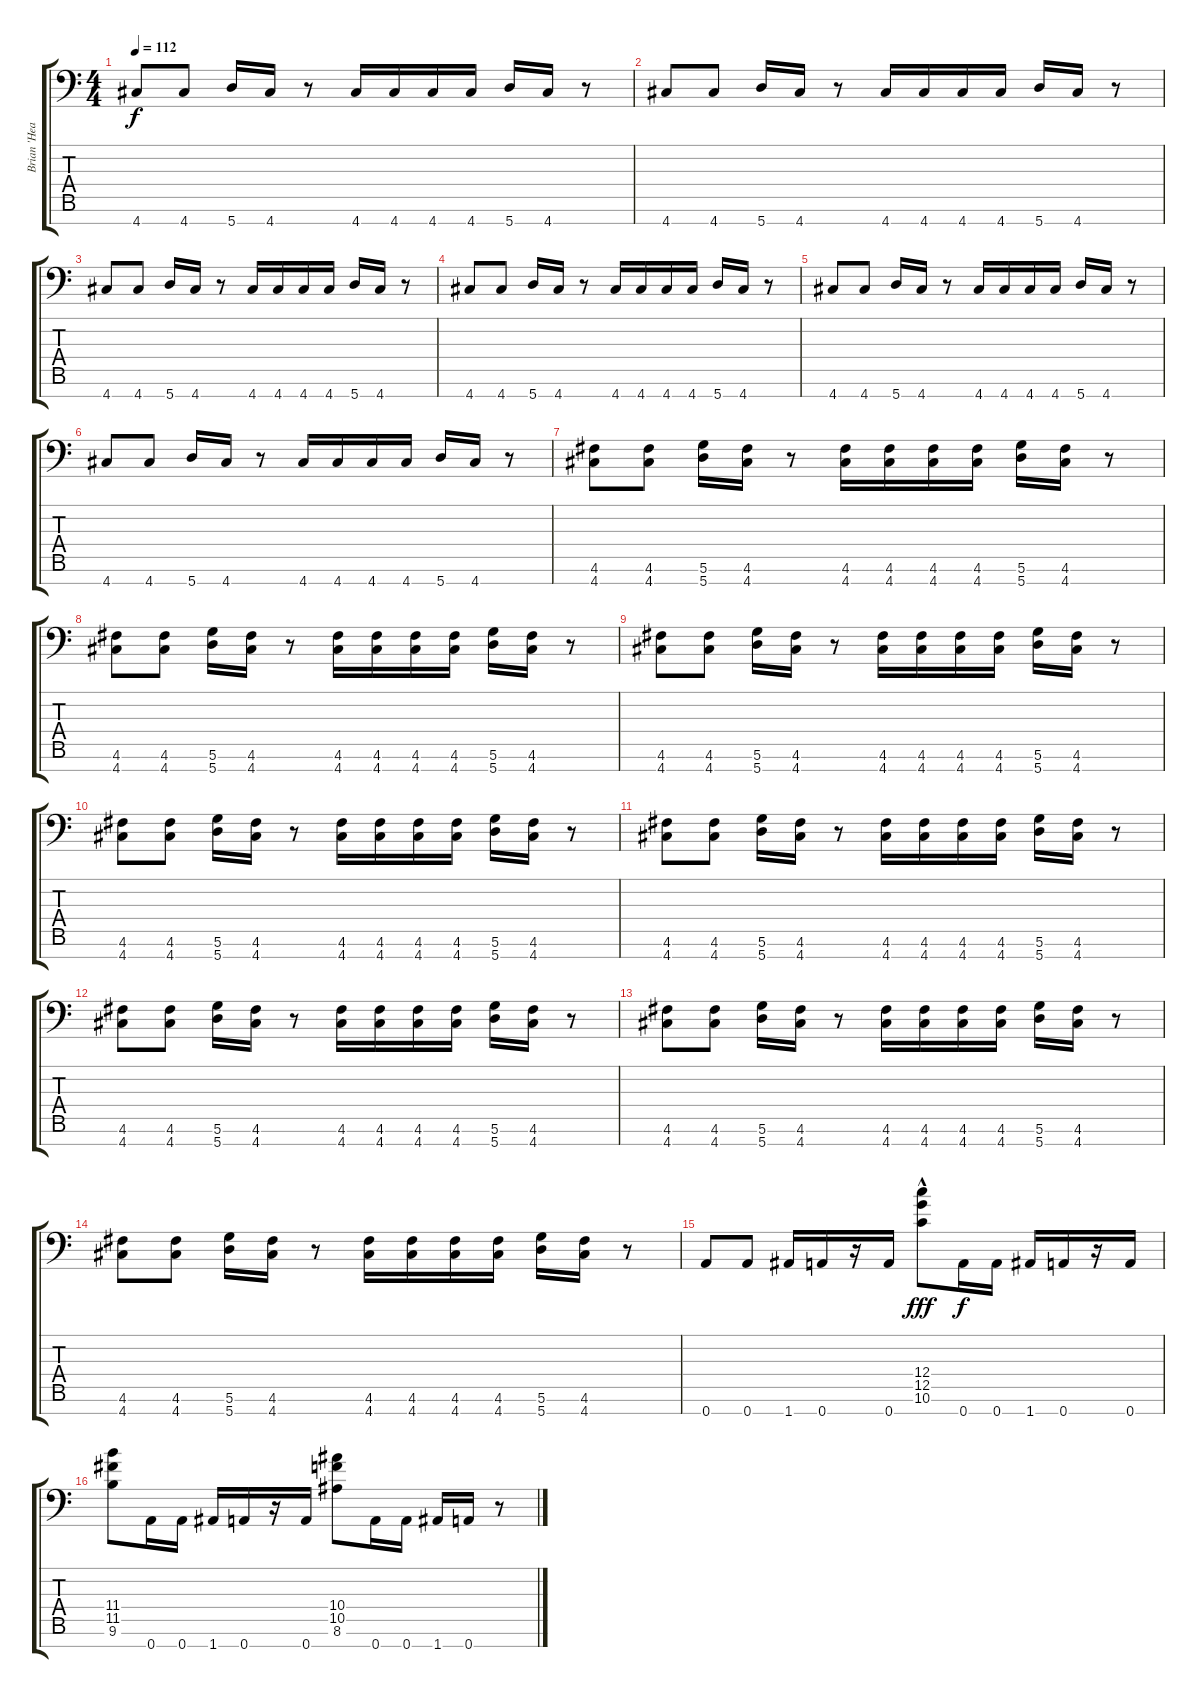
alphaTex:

\track ("Brian 'Head'  Welsh" "Brian 'Hea") {instrument distortionguitar}
\staff {score tabs}
\tuning (D4 A3 F3 C3 G2 D2 A1) {hide}
\ts (4 4)
\tempo 112
\clef f4
\ks c
4.7.8{dy f volume 16 balance 8 instrument electricguitarjazz} 4.7.8 5.7.16 4.7.16 r.8 4.7.16 4.7.16 4.7.16 4.7.16 5.7.16 4.7.16 r.8 |
4.7.8{volume 16 balance 8 instrument electricguitarjazz} 4.7.8 5.7.16 4.7.16 r.8 4.7.16 4.7.16 4.7.16 4.7.16 5.7.16 4.7.16 r.8 |
4.7.8{volume 16 balance 8 instrument electricguitarjazz} 4.7.8 5.7.16 4.7.16 r.8 4.7.16 4.7.16 4.7.16 4.7.16 5.7.16 4.7.16 r.8 |
4.7.8{volume 16 balance 8 instrument electricguitarjazz} 4.7.8 5.7.16 4.7.16 r.8 4.7.16 4.7.16 4.7.16 4.7.16 5.7.16 4.7.16 r.8 |
4.7.8{volume 16 balance 8 instrument electricguitarjazz} 4.7.8 5.7.16 4.7.16 r.8 4.7.16 4.7.16 4.7.16 4.7.16 5.7.16 4.7.16 r.8 |
4.7.8{volume 16 balance 8 instrument electricguitarjazz} 4.7.8 5.7.16 4.7.16 r.8 4.7.16 4.7.16 4.7.16 4.7.16 5.7.16 4.7.16 r.8 |
(4.6 4.7).8{volume 13 balance 0 instrument distortionguitar} (4.6 4.7).8 (5.6 5.7).16 (4.6 4.7).16 r.8 (4.6 4.7).16 (4.6 4.7).16 (4.6 4.7).16 (4.6 4.7).16 (5.6 5.7).16 (4.6 4.7).16 r.8 |
(4.6 4.7).8{volume 13 balance 0 instrument distortionguitar} (4.6 4.7).8 (5.6 5.7).16 (4.6 4.7).16 r.8 (4.6 4.7).16 (4.6 4.7).16 (4.6 4.7).16 (4.6 4.7).16 (5.6 5.7).16 (4.6 4.7).16 r.8 |
(4.6 4.7).8{volume 13 balance 0 instrument distortionguitar} (4.6 4.7).8 (5.6 5.7).16 (4.6 4.7).16 r.8 (4.6 4.7).16 (4.6 4.7).16 (4.6 4.7).16 (4.6 4.7).16 (5.6 5.7).16 (4.6 4.7).16 r.8 |
(4.6 4.7).8{volume 13 balance 0 instrument distortionguitar} (4.6 4.7).8 (5.6 5.7).16 (4.6 4.7).16 r.8 (4.6 4.7).16 (4.6 4.7).16 (4.6 4.7).16 (4.6 4.7).16 (5.6 5.7).16 (4.6 4.7).16 r.8 |
(4.6 4.7).8{volume 13 balance 0 instrument distortionguitar} (4.6 4.7).8 (5.6 5.7).16 (4.6 4.7).16 r.8 (4.6 4.7).16 (4.6 4.7).16 (4.6 4.7).16 (4.6 4.7).16 (5.6 5.7).16 (4.6 4.7).16 r.8 |
(4.6 4.7).8{volume 13 balance 0 instrument distortionguitar} (4.6 4.7).8 (5.6 5.7).16 (4.6 4.7).16 r.8 (4.6 4.7).16 (4.6 4.7).16 (4.6 4.7).16 (4.6 4.7).16 (5.6 5.7).16 (4.6 4.7).16 r.8 |
(4.6 4.7).8{volume 13 balance 0 instrument distortionguitar} (4.6 4.7).8 (5.6 5.7).16 (4.6 4.7).16 r.8 (4.6 4.7).16 (4.6 4.7).16 (4.6 4.7).16 (4.6 4.7).16 (5.6 5.7).16 (4.6 4.7).16 r.8 |
(4.6 4.7).8{volume 13 balance 0 instrument distortionguitar} (4.6 4.7).8 (5.6 5.7).16 (4.6 4.7).16 r.8 (4.6 4.7).16 (4.6 4.7).16 (4.6 4.7).16 (4.6 4.7).16 (5.6 5.7).16 (4.6 4.7).16 r.8 |
0.7.8 0.7.8 1.7.16 0.7.16 r.16 0.7.16 (12.4{hac} 12.5{hac} 10.6{hac}).8{dy fff} 0.7.16{dy f} 0.7.16 1.7.16 0.7.16 r.16 0.7.16 |
(11.4 11.5 9.6).8 0.7.16 0.7.16 1.7.16 0.7.16 r.16 0.7.16 (10.4 10.5 8.6).8 0.7.16 0.7.16 1.7.16 0.7.16 r.8
